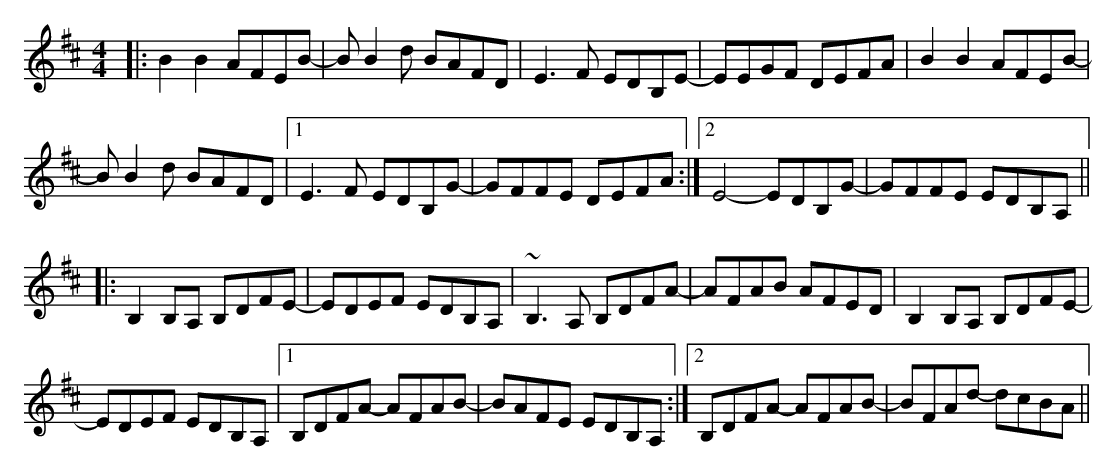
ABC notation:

X:1
M:4/4
K:Bmin
|:B2B2AFEB-|BB2d BAFD|E3F EDB,E-|EEGF DEFA|B2B2AFEB-|
BB2d BAFD|1 E3F EDB,G-|GFFE DEFA:|2 E4-EDB,G-|GFFE EDB,A,||
|:B,2B,A, B,DFE-|EDEF EDB,A,|~B,3A, B,DFA-|AFAB AFED|B,2B,A, B,DFE-|
EDEF EDB,A,|1 B,DFA- AFAB-|BAFE EDB,A,:|2 B,DFA- AFAB-|BFAd- dcBA||
